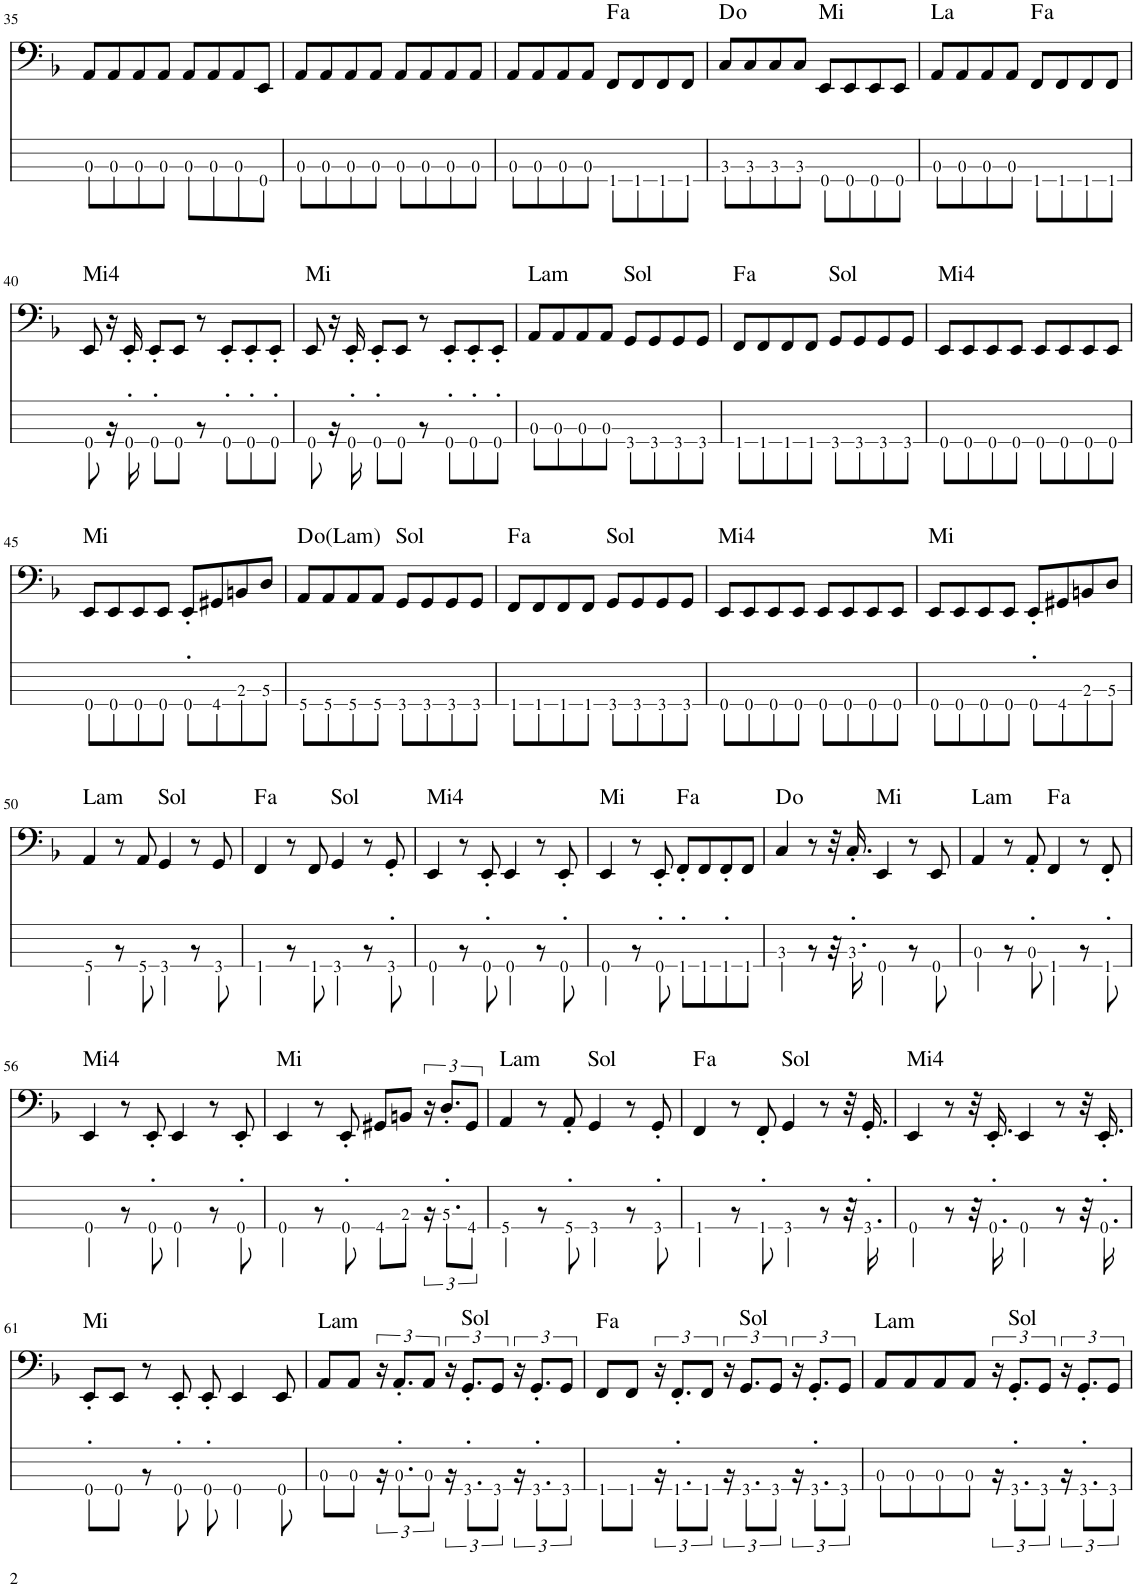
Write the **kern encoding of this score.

**kern	**kern	**harte
*part1	*part1	*part1
*staff2	*staff1	*
*I"Electric Bass	*	*
*I'El. B.	*	*
!!LO:PB:g=z
*	*clefF4	*
*Trd7c12	*Trd7c12	*
*k[b-]	*k[b-]	*
*M4/4	*M4/4	*
*met(c)	*met(c)	*
=35	=35	=35
8AA\L	8AA/L	.
8AA\	8AA/	.
8AA\	8AA/	.
8AA\J	8AA/J	.
8AA\L	8AA/L	.
8AA\	8AA/	.
8AA\	8AA/	.
8EE\J	8EE/J	.
=36	=36	=36
8AA\L	8AA/L	.
8AA\	8AA/	.
8AA\	8AA/	.
8AA\J	8AA/J	.
8AA\L	8AA/L	.
8AA\	8AA/	.
8AA\	8AA/	.
8AA\J	8AA/J	.
=37	=37	=37
8AA\L	8AA/L	.
8AA\	8AA/	.
8AA\	8AA/	.
8AA\J	8AA/J	.
!	!	!LO:H:kt=a
8FF\L	8FF/L	.
8FF\	8FF/	.
8FF\	8FF/	.
8FF\J	8FF/J	.
=38	=38	=38
8C\L	8C/L	D:dim
8C\	8C/	.
8C\	8C/	.
8C\J	8C/J	.
!	!	!LO:H:kt=Mi
8EE\L	8EE/L	N
8EE\	8EE/	.
8EE\	8EE/	.
8EE\J	8EE/J	.
=39	=39	=39
!	!	!LO:H:kt=La
8AA\L	8AA/L	N
8AA\	8AA/	.
8AA\	8AA/	.
8AA\J	8AA/J	.
!	!	!LO:H:kt=a
8FF\L	8FF/L	.
8FF\	8FF/	.
8FF\	8FF/	.
8FF\J	8FF/J	.
!!LO:LB:g=z
=40	=40	=40
!	!	!LO:H:kt=Mi4
8EE\	8EE/	N
16r	16r	.
16EE'\	16EE'/	.
8EE'\L	8EE'/L	.
8EE\J	8EE/J	.
8r	8r	.
8EE'\L	8EE'/L	.
8EE'\	8EE'/	.
8EE'\J	8EE'/J	.
=41	=41	=41
!	!	!LO:H:kt=Mi
8EE\	8EE/	N
16r	16r	.
16EE'\	16EE'/	.
8EE'\L	8EE'/L	.
8EE\J	8EE/J	.
8r	8r	.
8EE'\L	8EE'/L	.
8EE'\	8EE'/	.
8EE'\J	8EE'/J	.
=42	=42	=42
!	!	!LO:H:kt=Lam
8AA\L	8AA/L	N
8AA\	8AA/	.
8AA\	8AA/	.
8AA\J	8AA/J	.
!	!	!LO:H:kt=Sol
8GG\L	8GG/L	N
8GG\	8GG/	.
8GG\	8GG/	.
8GG\J	8GG/J	.
=43	=43	=43
!	!	!LO:H:kt=a
8FF\L	8FF/L	.
8FF\	8FF/	.
8FF\	8FF/	.
8FF\J	8FF/J	.
!	!	!LO:H:kt=Sol
8GG\L	8GG/L	N
8GG\	8GG/	.
8GG\	8GG/	.
8GG\J	8GG/J	.
=44	=44	=44
!	!	!LO:H:kt=Mi4
8EE\L	8EE/L	N
8EE\	8EE/	.
8EE\	8EE/	.
8EE\J	8EE/J	.
8EE\L	8EE/L	.
8EE\	8EE/	.
8EE\	8EE/	.
8EE\J	8EE/J	.
!!LO:LB:g=z
=45	=45	=45
!	!	!LO:H:kt=Mi
8EE\L	8EE/L	N
8EE\	8EE/	.
8EE\	8EE/	.
8EE\J	8EE/J	.
8EE'\L	8EE'/L	.
8GG#X\	8GG#X/	.
8BB\	8BBn/	.
8D\J	8D/J	.
=46	=46	=46
8AA\L	8AA/L	D:dim
8AA\	8AA/	.
8AA\	8AA/	.
8AA\J	8AA/J	.
!	!	!LO:H:kt=Sol
8GG\L	8GG/L	N
8GG\	8GG/	.
8GG\	8GG/	.
8GG\J	8GG/J	.
=47	=47	=47
!	!	!LO:H:kt=a
8FF\L	8FF/L	.
8FF\	8FF/	.
8FF\	8FF/	.
8FF\J	8FF/J	.
!	!	!LO:H:kt=Sol
8GG\L	8GG/L	N
8GG\	8GG/	.
8GG\	8GG/	.
8GG\J	8GG/J	.
=48	=48	=48
!	!	!LO:H:kt=Mi4
8EE\L	8EE/L	N
8EE\	8EE/	.
8EE\	8EE/	.
8EE\J	8EE/J	.
8EE\L	8EE/L	.
8EE\	8EE/	.
8EE\	8EE/	.
8EE\J	8EE/J	.
=49	=49	=49
!	!	!LO:H:kt=Mi
8EE\L	8EE/L	N
8EE\	8EE/	.
8EE\	8EE/	.
8EE\J	8EE/J	.
8EE'\L	8EE'/L	.
8GG#X\	8GG#X/	.
8BB\	8BBn/	.
8D\J	8D/J	.
!!LO:LB:g=z
=50	=50	=50
!	!	!LO:H:kt=Lam
4AA\	4AA/	N
8r	8r	.
8AA\	8AA/	.
!	!	!LO:H:kt=Sol
4GG\	4GG/	N
8r	8r	.
8GG\	8GG/	.
=51	=51	=51
!	!	!LO:H:kt=a
4FF\	4FF/	.
8r	8r	.
8FF\	8FF/	.
!	!	!LO:H:kt=Sol
4GG\	4GG/	N
8r	8r	.
8GG'\	8GG'/	.
=52	=52	=52
!	!	!LO:H:kt=Mi4
4EE\	4EE/	N
8r	8r	.
8EE'\	8EE'/	.
4EE\	4EE/	.
8r	8r	.
8EE'\	8EE'/	.
=53	=53	=53
!	!	!LO:H:kt=Mi
4EE\	4EE/	N
8r	8r	.
8EE'\	8EE'/	.
!	!	!LO:H:kt=a
8FF'\L	8FF'/L	.
8FF\	8FF/	.
8FF'\	8FF'/	.
8FF\J	8FF/J	.
=54	=54	=54
4C\	4C/	D:dim
8r	8r	.
32r	32r	.
16.C'\	16.C'/	.
!	!	!LO:H:kt=Mi
4EE\	4EE/	N
8r	8r	.
8EE\	8EE/	.
=55	=55	=55
!	!	!LO:H:kt=Lam
4AA\	4AA/	N
8r	8r	.
8AA'\	8AA'/	.
!	!	!LO:H:kt=a
4FF\	4FF/	.
8r	8r	.
8FF'\	8FF'/	.
!!LO:LB:g=z
=56	=56	=56
!	!	!LO:H:kt=Mi4
4EE\	4EE/	N
8r	8r	.
8EE'\	8EE'/	.
4EE\	4EE/	.
8r	8r	.
8EE'\	8EE'/	.
=57	=57	=57
!	!	!LO:H:kt=Mi
4EE\	4EE/	N
8r	8r	.
8EE'\	8EE'/	.
8GG#X\L	8GG#X/L	.
8BB\J	8BBn/J	.
24r	24r	.
12.D'\L	12.D'/L	.
12GG#\J	12GG#/J	.
=58	=58	=58
!	!	!LO:H:kt=Lam
4AA\	4AA/	N
8r	8r	.
8AA'\	8AA'/	.
!	!	!LO:H:kt=Sol
4GG\	4GG/	N
8r	8r	.
8GG'\	8GG'/	.
=59	=59	=59
!	!	!LO:H:kt=a
4FF\	4FF/	.
8r	8r	.
8FF'\	8FF'/	.
!	!	!LO:H:kt=Sol
4GG\	4GG/	N
8r	8r	.
32r	32r	.
16.GG'\	16.GG'/	.
=60	=60	=60
!	!	!LO:H:kt=Mi4
4EE\	4EE/	N
8r	8r	.
32r	32r	.
16.EE'\	16.EE'/	.
4EE\	4EE/	.
8r	8r	.
32r	32r	.
16.EE'\	16.EE'/	.
!!LO:LB:g=z
=61	=61	=61
!	!	!LO:H:kt=Mi
8EE'\L	8EE'/L	N
8EE\J	8EE/J	.
8r	8r	.
8EE'\	8EE'/	.
8EE'\	8EE'/	.
4EE\	4EE/	.
8EE\	8EE/	.
=62	=62	=62
!	!	!LO:H:kt=Lam
8AA\L	8AA/L	N
8AA\J	8AA/J	.
24r	24r	.
12.AA'\L	12.AA'/L	.
12AA\J	12AA/J	.
24r	24r	.
!	!	!LO:H:kt=Sol
12.GG'\L	12.GG'/L	N
12GG\J	12GG/J	.
24r	24r	.
12.GG'\L	12.GG'/L	.
12GG\J	12GG/J	.
=63	=63	=63
!	!	!LO:H:kt=a
8FF\L	8FF/L	.
8FF\J	8FF/J	.
24r	24r	.
12.FF'\L	12.FF'/L	.
12FF\J	12FF/J	.
24r	24r	.
!	!	!LO:H:kt=Sol
12.GG\L	12.GG/L	N
12GG\J	12GG/J	.
24r	24r	.
12.GG'\L	12.GG'/L	.
12GG\J	12GG/J	.
=64	=64	=64
!	!	!LO:H:kt=Lam
8AA\L	8AA/L	N
8AA\	8AA/	.
8AA\	8AA/	.
8AA\J	8AA/J	.
24r	24r	.
!	!	!LO:H:kt=Sol
12.GG'\L	12.GG'/L	N
12GG\J	12GG/J	.
24r	24r	.
12.GG'\L	12.GG'/L	.
12GG\J	12GG/J	.
=	=	=
*-	*-	*-
